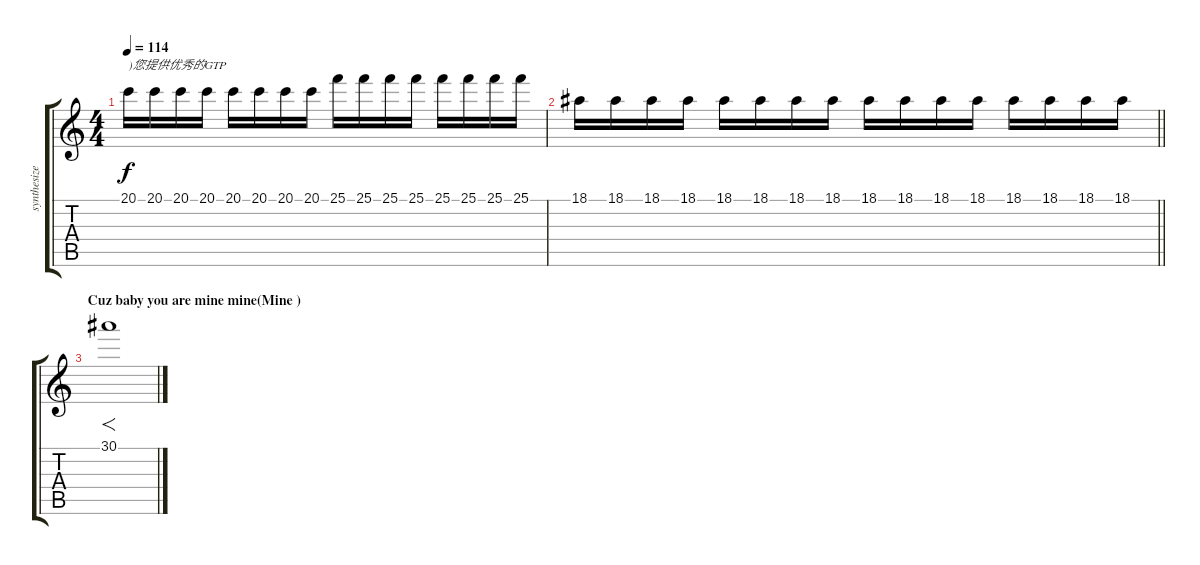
\track ("synthesizer" "synthesize") {instrument stringensemble1}
\staff {score tabs}
\tuning (E4 B3 G3 D3 A2 E2) {hide}
\ts (4 4)
\tempo 114
\clef g2
\ks c
20.1.16{txt ")您提供优秀的GTP" dy f} 20.1.16 20.1.16 20.1.16 20.1.16 20.1.16 20.1.16 20.1.16 25.1.16 25.1.16 25.1.16 25.1.16 25.1.16 25.1.16 25.1.16 25.1.16 |
\barLineRight lightlight
18.1.16 18.1.16 18.1.16 18.1.16 18.1.16 18.1.16 18.1.16 18.1.16 18.1.16 18.1.16 18.1.16 18.1.16 18.1.16 18.1.16 18.1.16 18.1.16 |
\section ("" "Cuz baby you are mine mine(Mine )")
30.1.1{f}
